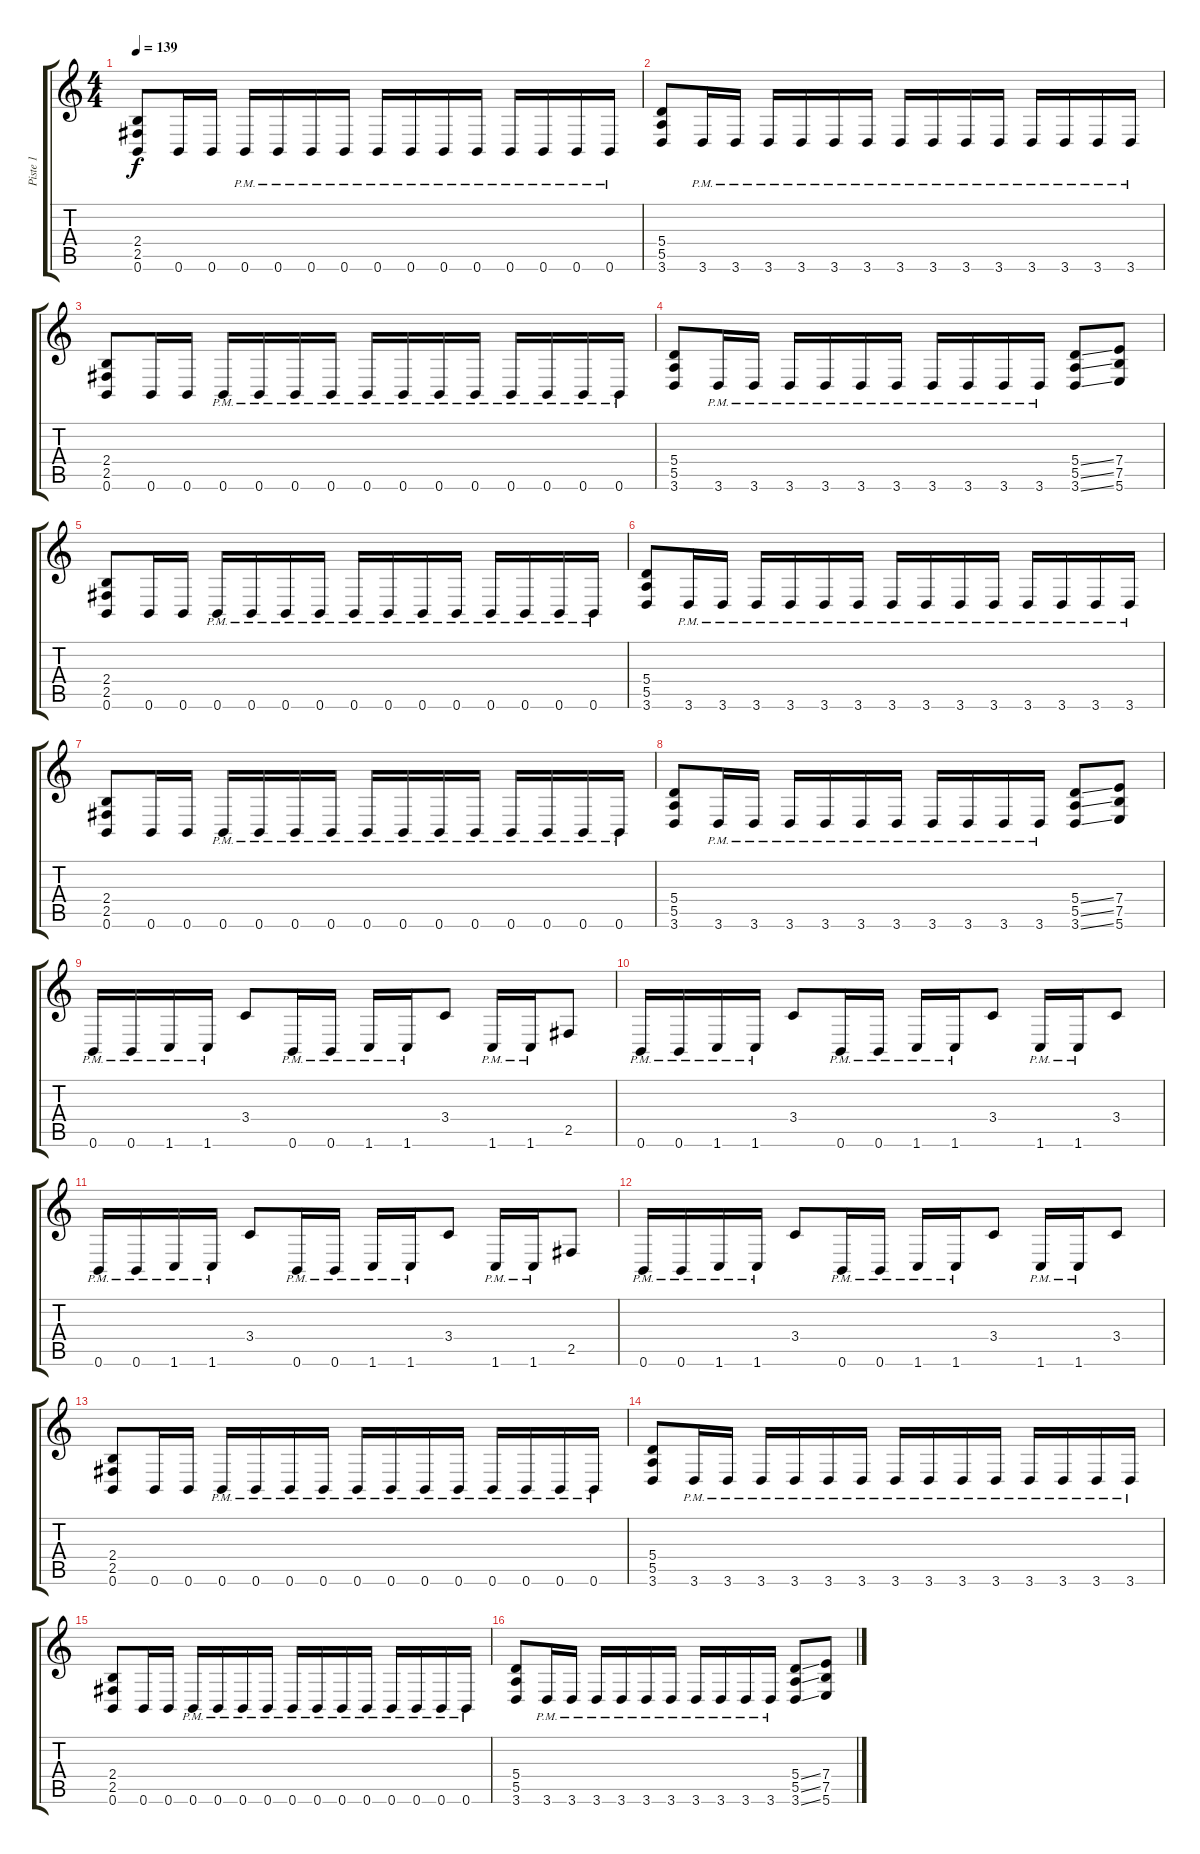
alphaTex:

\track ("Piste 1" "Piste 1") {instrument distortionguitar}
\staff {score tabs}
\tuning (B3 Gb3 D3 A2 E2 B1) {hide}
\ts (4 4)
\tempo 139
\clef g2
\ks c
(2.4 2.5 0.6).8{dy f} 0.6.16 0.6.16 0.6{pm}.16 0.6{pm}.16 0.6{pm}.16 0.6{pm}.16 0.6{pm}.16 0.6{pm}.16 0.6{pm}.16 0.6{pm}.16 0.6{pm}.16 0.6{pm}.16 0.6{pm}.16 0.6{pm}.16 |
(5.4 5.5 3.6).8 3.6{pm}.16 3.6{pm}.16 3.6{pm}.16 3.6{pm}.16 3.6{pm}.16 3.6{pm}.16 3.6{pm}.16 3.6{pm}.16 3.6{pm}.16 3.6{pm}.16 3.6{pm}.16 3.6{pm}.16 3.6{pm}.16 3.6{pm}.16 |
(2.4 2.5 0.6).8 0.6.16 0.6.16 0.6{pm}.16 0.6{pm}.16 0.6{pm}.16 0.6{pm}.16 0.6{pm}.16 0.6{pm}.16 0.6{pm}.16 0.6{pm}.16 0.6{pm}.16 0.6{pm}.16 0.6{pm}.16 0.6{pm}.16 |
(5.4 5.5 3.6).8 3.6{pm}.16 3.6{pm}.16 3.6{pm}.16 3.6{pm}.16 3.6{pm}.16 3.6{pm}.16 3.6{pm}.16 3.6{pm}.16 3.6{pm}.16 3.6{pm}.16 (5.4{ss} 5.5{ss} 3.6{ss}).8 (7.4 7.5 5.6).8 |
(2.4 2.5 0.6).8 0.6.16 0.6.16 0.6{pm}.16 0.6{pm}.16 0.6{pm}.16 0.6{pm}.16 0.6{pm}.16 0.6{pm}.16 0.6{pm}.16 0.6{pm}.16 0.6{pm}.16 0.6{pm}.16 0.6{pm}.16 0.6{pm}.16 |
(5.4 5.5 3.6).8 3.6{pm}.16 3.6{pm}.16 3.6{pm}.16 3.6{pm}.16 3.6{pm}.16 3.6{pm}.16 3.6{pm}.16 3.6{pm}.16 3.6{pm}.16 3.6{pm}.16 3.6{pm}.16 3.6{pm}.16 3.6{pm}.16 3.6{pm}.16 |
(2.4 2.5 0.6).8 0.6.16 0.6.16 0.6{pm}.16 0.6{pm}.16 0.6{pm}.16 0.6{pm}.16 0.6{pm}.16 0.6{pm}.16 0.6{pm}.16 0.6{pm}.16 0.6{pm}.16 0.6{pm}.16 0.6{pm}.16 0.6{pm}.16 |
(5.4 5.5 3.6).8 3.6{pm}.16 3.6{pm}.16 3.6{pm}.16 3.6{pm}.16 3.6{pm}.16 3.6{pm}.16 3.6{pm}.16 3.6{pm}.16 3.6{pm}.16 3.6{pm}.16 (5.4{ss} 5.5{ss} 3.6{ss}).8 (7.4 7.5 5.6).8 |
0.6{pm}.16{balance 8} 0.6{pm}.16 1.6{pm}.16 1.6{pm}.16 3.4.8 0.6{pm}.16 0.6{pm}.16 1.6{pm}.16 1.6{pm}.16 3.4.8 1.6{pm}.16 1.6{pm}.16 2.5.8 |
0.6{pm}.16 0.6{pm}.16 1.6{pm}.16 1.6{pm}.16 3.4.8 0.6{pm}.16 0.6{pm}.16 1.6{pm}.16 1.6{pm}.16 3.4.8 1.6{pm}.16 1.6{pm}.16 3.4.8 |
0.6{pm}.16 0.6{pm}.16 1.6{pm}.16 1.6{pm}.16 3.4.8 0.6{pm}.16 0.6{pm}.16 1.6{pm}.16 1.6{pm}.16 3.4.8 1.6{pm}.16 1.6{pm}.16 2.5.8 |
0.6{pm}.16 0.6{pm}.16 1.6{pm}.16 1.6{pm}.16 3.4.8 0.6{pm}.16 0.6{pm}.16 1.6{pm}.16 1.6{pm}.16 3.4.8 1.6{pm}.16 1.6{pm}.16 3.4.8 |
(2.4 2.5 0.6).8 0.6.16 0.6.16 0.6{pm}.16 0.6{pm}.16 0.6{pm}.16 0.6{pm}.16 0.6{pm}.16 0.6{pm}.16 0.6{pm}.16 0.6{pm}.16 0.6{pm}.16 0.6{pm}.16 0.6{pm}.16 0.6{pm}.16 |
(5.4 5.5 3.6).8 3.6{pm}.16 3.6{pm}.16 3.6{pm}.16 3.6{pm}.16 3.6{pm}.16 3.6{pm}.16 3.6{pm}.16 3.6{pm}.16 3.6{pm}.16 3.6{pm}.16 3.6{pm}.16 3.6{pm}.16 3.6{pm}.16 3.6{pm}.16 |
(2.4 2.5 0.6).8 0.6.16 0.6.16 0.6{pm}.16 0.6{pm}.16 0.6{pm}.16 0.6{pm}.16 0.6{pm}.16 0.6{pm}.16 0.6{pm}.16 0.6{pm}.16 0.6{pm}.16 0.6{pm}.16 0.6{pm}.16 0.6{pm}.16 |
(5.4 5.5 3.6).8 3.6{pm}.16 3.6{pm}.16 3.6{pm}.16 3.6{pm}.16 3.6{pm}.16 3.6{pm}.16 3.6{pm}.16 3.6{pm}.16 3.6{pm}.16 3.6{pm}.16 (5.4{ss} 5.5{ss} 3.6{ss}).8 (7.4 7.5 5.6).8
